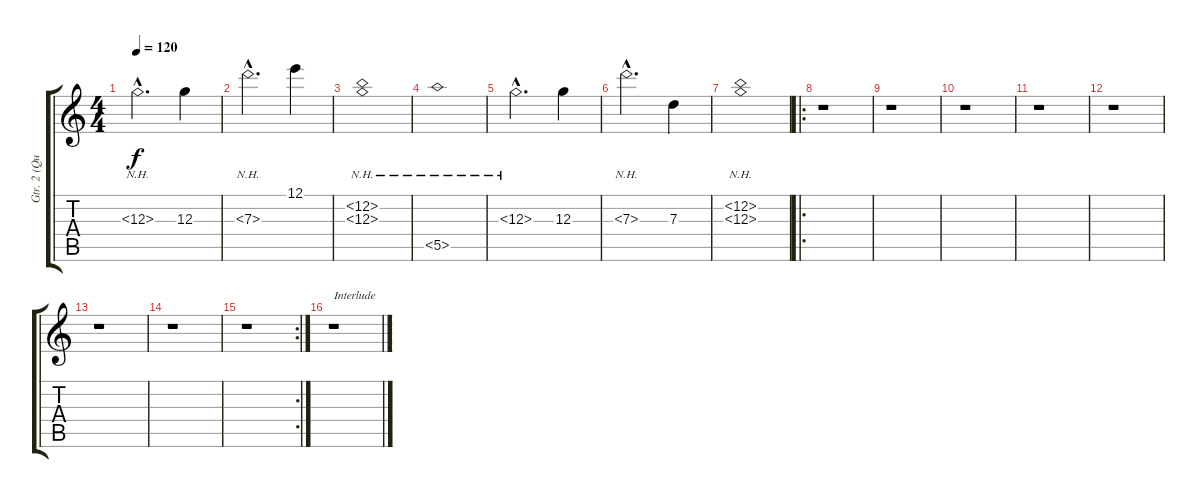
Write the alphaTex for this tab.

\track ("Gtr. 2 (Quiet)" "Gtr. 2 (Qu") {instrument distortionguitar}
\staff {score tabs}
\tuning (E4 B3 G3 D3 A2 E2) {hide}
\ts (4 4)
\tempo 120
\clef g2
\ks c
12.3{nh hac}.2{d dy f} 12.3.4 |
7.3{nh hac}.2{d} 12.1.4 |
(12.2{nh} 12.3{nh}).1 |
5.5{nh}.1 |
12.3{nh hac}.2{d} 12.3.4 |
7.3{nh hac}.2{d} 7.3.4 |
(12.2{nh} 12.3{nh}).1 |
\ro
r.1 |
r.1 |
r.1 |
r.1 |
r.1 |
r.1 |
r.1 |
\rc 2
r.1 |
r.1{txt "Interlude"}
